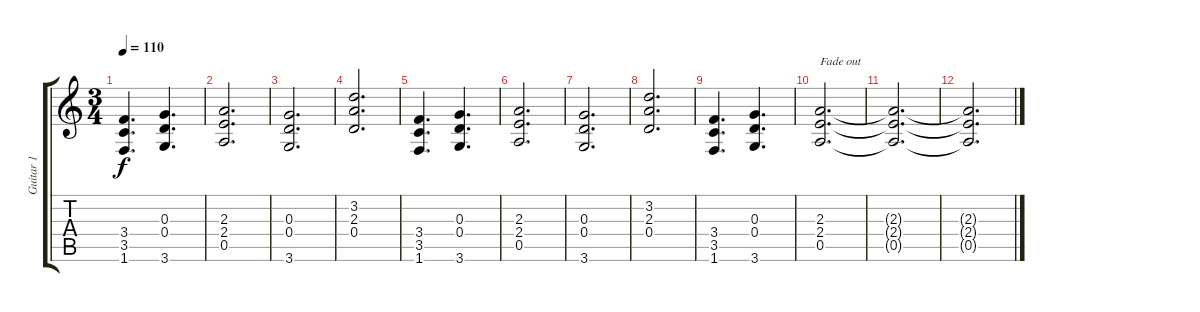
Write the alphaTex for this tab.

\track ("Guitar 1" "Guitar 1") {instrument acousticguitarsteel}
\staff {score tabs}
\tuning (E4 B3 G3 D3 A2 E2) {hide}
\ts (3 4)
\tempo 110
\clef g2
\ks c
(3.4 3.5 1.6).4{d dy f} (0.3 0.4 3.6).4{d} |
(2.3 2.4 0.5).2{d} |
(0.3 0.4 3.6).2{d} |
(3.2 2.3 0.4).2{d} |
(3.4 3.5 1.6).4{d} (0.3 0.4 3.6).4{d} |
(2.3 2.4 0.5).2{d} |
(0.3 0.4 3.6).2{d} |
(3.2 2.3 0.4).2{d} |
(3.4 3.5 1.6).4{d} (0.3 0.4 3.6).4{d} |
(2.3 2.4 0.5).2{d txt "Fade out" volume 5} |
(2.3{t} 2.4{t} 0.5{t}).2{d} |
(2.3{t} 2.4{t} 0.5{t}).2{d}
